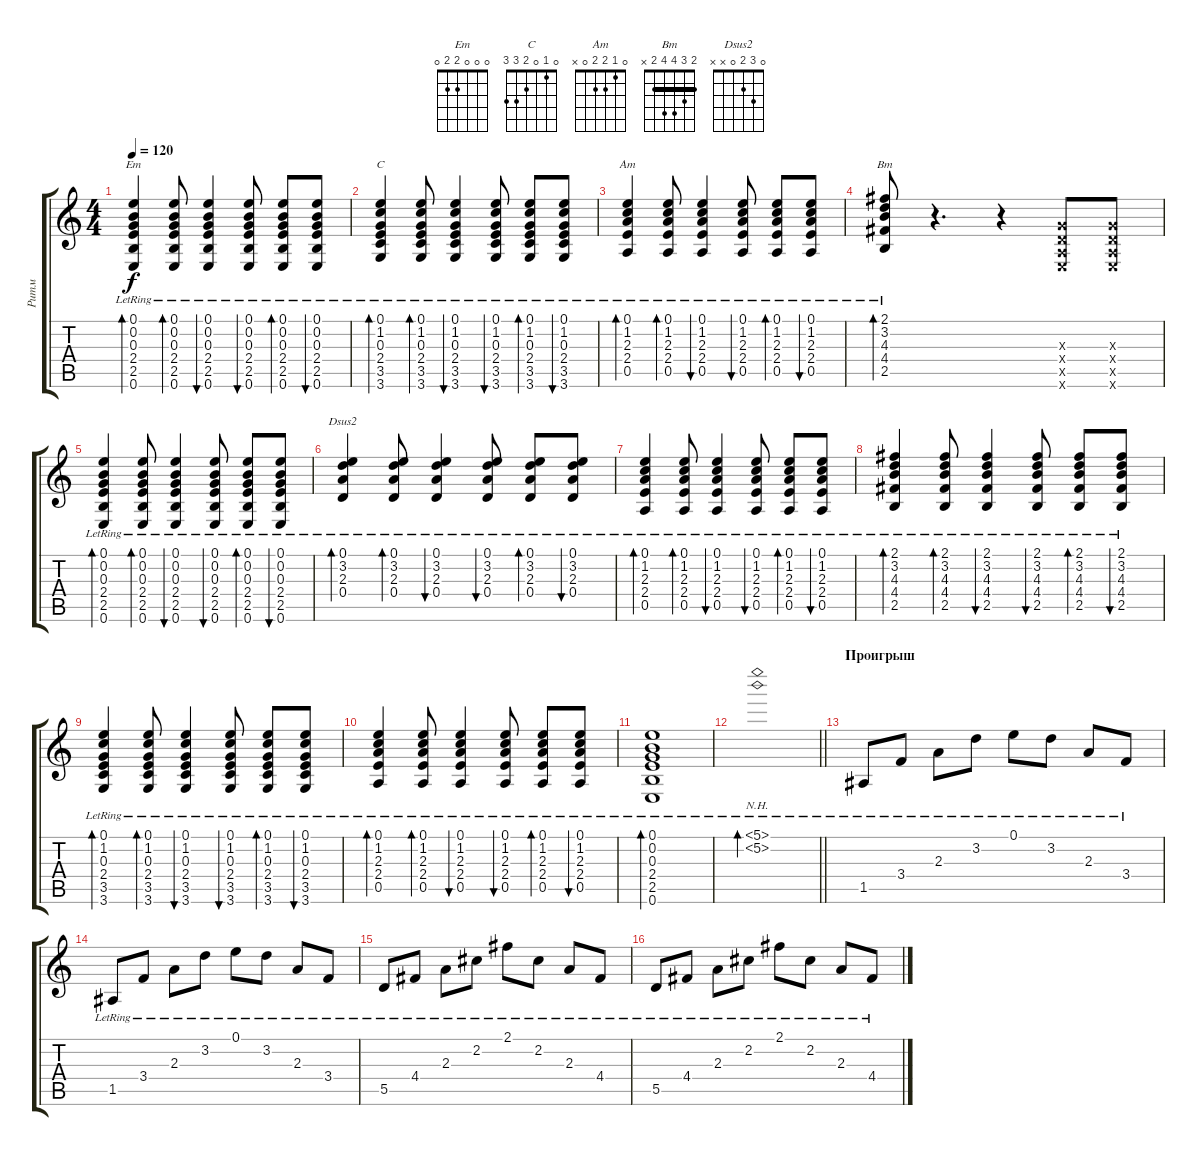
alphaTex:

\track ("Ритм" "Ритм") {instrument acousticguitarsteel}
\staff {score tabs}
\tuning (E4 B3 G3 D3 A2 E2) {hide}
\chord ("Em" 0 0 0 2 2 0)
\chord ("C" 0 1 0 2 3 3)
\chord ("Am" 0 1 2 2 0 x)
\chord ("Bm" 2 3 4 4 2 x) {barre 2}
\chord ("Dsus2" 0 3 2 0 x x)
\ts (4 4)
\tempo 120
\clef g2
\ks c
(0.1{lr} 0.2{lr} 0.3{lr} 2.4{lr} 2.5{lr} 0.6).4{bd 60 ch "Em" dy f} (0.1{lr} 0.2{lr} 0.3{lr} 2.4{lr} 2.5{lr} 0.6).8{bd 60} (0.1{lr} 0.2{lr} 0.3{lr} 2.4{lr} 2.5{lr} 0.6).4{bu 60} (0.1{lr} 0.2{lr} 0.3{lr} 2.4{lr} 2.5{lr} 0.6).8{bu 60} (0.1{lr} 0.2{lr} 0.3{lr} 2.4{lr} 2.5{lr} 0.6).8{bd 60} (0.1{lr} 0.2{lr} 0.3{lr} 2.4{lr} 2.5{lr} 0.6).8{bu 60} |
(0.1{lr} 1.2{lr} 0.3{lr} 2.4{lr} 3.5{lr} 3.6).4{bd 60 ch "C"} (0.1{lr} 1.2{lr} 0.3{lr} 2.4{lr} 3.5{lr} 3.6).8{bd 60} (0.1{lr} 1.2{lr} 0.3{lr} 2.4{lr} 3.5{lr} 3.6).4{bu 60} (0.1{lr} 1.2{lr} 0.3{lr} 2.4{lr} 3.5{lr} 3.6).8{bu 60} (0.1{lr} 1.2{lr} 0.3{lr} 2.4{lr} 3.5{lr} 3.6).8{bd 60} (0.1{lr} 1.2{lr} 0.3{lr} 2.4{lr} 3.5{lr} 3.6).8{bu 60} |
(0.1{lr} 1.2{lr} 2.3{lr} 2.4{lr} 0.5{lr}).4{bd 60 ch "Am"} (0.1{lr} 1.2{lr} 2.3{lr} 2.4{lr} 0.5{lr}).8{bd 60} (0.1{lr} 1.2{lr} 2.3{lr} 2.4{lr} 0.5{lr}).4{bu 60} (0.1{lr} 1.2{lr} 2.3{lr} 2.4{lr} 0.5{lr}).8{bu 60} (0.1{lr} 1.2{lr} 2.3{lr} 2.4{lr} 0.5{lr}).8{bd 60} (0.1{lr} 1.2{lr} 2.3{lr} 2.4{lr} 0.5{lr}).8{bu 60} |
(2.1{lr} 3.2{lr} 4.3{lr} 4.4{lr} 2.5{lr}).8{bd 60 ch "Bm"} r.4{d} r.4 (0.3{x} 0.4{x} 0.5{x} 0.6{x}).8 (0.3{x} 0.4{x} 0.5{x} 0.6{x}).8 |
(0.1{lr} 0.2{lr} 0.3{lr} 2.4{lr} 2.5{lr} 0.6).4{bd 60} (0.1{lr} 0.2{lr} 0.3{lr} 2.4{lr} 2.5{lr} 0.6).8{bd 60} (0.1{lr} 0.2{lr} 0.3{lr} 2.4{lr} 2.5{lr} 0.6).4{bu 60} (0.1{lr} 0.2{lr} 0.3{lr} 2.4{lr} 2.5{lr} 0.6).8{bu 60} (0.1{lr} 0.2{lr} 0.3{lr} 2.4{lr} 2.5{lr} 0.6).8{bd 60} (0.1{lr} 0.2{lr} 0.3{lr} 2.4{lr} 2.5{lr} 0.6).8{bu 60} |
(0.1{lr} 3.2{lr} 2.3{lr} 0.4{lr}).4{bd 60 ch "Dsus2"} (0.1{lr} 3.2{lr} 2.3{lr} 0.4{lr}).8{bd 60} (0.1{lr} 3.2{lr} 2.3{lr} 0.4{lr}).4{bu 60} (0.1{lr} 3.2{lr} 2.3{lr} 0.4{lr}).8{bu 60} (0.1{lr} 3.2{lr} 2.3{lr} 0.4{lr}).8{bd 60} (0.1{lr} 3.2{lr} 2.3{lr} 0.4{lr}).8{bu 60} |
(0.1{lr} 1.2{lr} 2.3{lr} 2.4{lr} 0.5{lr}).4{bd 60} (0.1{lr} 1.2{lr} 2.3{lr} 2.4{lr} 0.5{lr}).8{bd 60} (0.1{lr} 1.2{lr} 2.3{lr} 2.4{lr} 0.5{lr}).4{bu 60} (0.1{lr} 1.2{lr} 2.3{lr} 2.4{lr} 0.5{lr}).8{bu 60} (0.1{lr} 1.2{lr} 2.3{lr} 2.4{lr} 0.5{lr}).8{bd 60} (0.1{lr} 1.2{lr} 2.3{lr} 2.4{lr} 0.5{lr}).8{bu 60} |
(2.1{lr} 3.2{lr} 4.3{lr} 4.4{lr} 2.5{lr}).4{bd 60} (2.1{lr} 3.2{lr} 4.3{lr} 4.4{lr} 2.5{lr}).8{bd 60} (2.1{lr} 3.2{lr} 4.3{lr} 4.4{lr} 2.5{lr}).4{bu 60} (2.1{lr} 3.2{lr} 4.3{lr} 4.4{lr} 2.5{lr}).8{bu 60} (2.1{lr} 3.2{lr} 4.3{lr} 4.4{lr} 2.5{lr}).8{bd 60} (2.1{lr} 3.2{lr} 4.3{lr} 4.4{lr} 2.5{lr}).8{bu 60} |
(0.1{lr} 1.2{lr} 0.3{lr} 2.4{lr} 3.5{lr} 3.6).4{bd 60} (0.1{lr} 1.2{lr} 0.3{lr} 2.4{lr} 3.5{lr} 3.6).8{bd 60} (0.1{lr} 1.2{lr} 0.3{lr} 2.4{lr} 3.5{lr} 3.6).4{bu 60} (0.1{lr} 1.2{lr} 0.3{lr} 2.4{lr} 3.5{lr} 3.6).8{bu 60} (0.1{lr} 1.2{lr} 0.3{lr} 2.4{lr} 3.5{lr} 3.6).8{bd 60} (0.1{lr} 1.2{lr} 0.3{lr} 2.4{lr} 3.5{lr} 3.6).8{bu 60} |
(0.1{lr} 1.2{lr} 2.3{lr} 2.4{lr} 0.5{lr}).4{bd 60} (0.1{lr} 1.2{lr} 2.3{lr} 2.4{lr} 0.5{lr}).8{bd 60} (0.1{lr} 1.2{lr} 2.3{lr} 2.4{lr} 0.5{lr}).4{bu 60} (0.1{lr} 1.2{lr} 2.3{lr} 2.4{lr} 0.5{lr}).8{bu 60} (0.1{lr} 1.2{lr} 2.3{lr} 2.4{lr} 0.5{lr}).8{bd 60} (0.1{lr} 1.2{lr} 2.3{lr} 2.4{lr} 0.5{lr}).8{bu 60} |
(0.1{lr} 0.2{lr} 0.3{lr} 2.4{lr} 2.5{lr} 0.6).1{bd 240} |
\barLineRight lightlight
(5.1{nh} 5.2{nh lr}).1{bd 240} |
\section ("" "Проигрыш")
1.5{lr}.8 3.4{lr}.8 2.3{lr}.8 3.2{lr}.8 0.1{lr}.8 3.2{lr}.8 2.3{lr}.8 3.4{lr}.8 |
1.5{lr}.8 3.4{lr}.8 2.3{lr}.8 3.2{lr}.8 0.1{lr}.8 3.2{lr}.8 2.3{lr}.8 3.4{lr}.8 |
5.5{lr}.8 4.4{lr}.8 2.3{lr}.8 2.2{lr}.8 2.1{lr}.8 2.2{lr}.8 2.3{lr}.8 4.4{lr}.8 |
5.5{lr}.8 4.4{lr}.8 2.3{lr}.8 2.2{lr}.8 2.1{lr}.8 2.2{lr}.8 2.3{lr}.8 4.4{lr}.8
